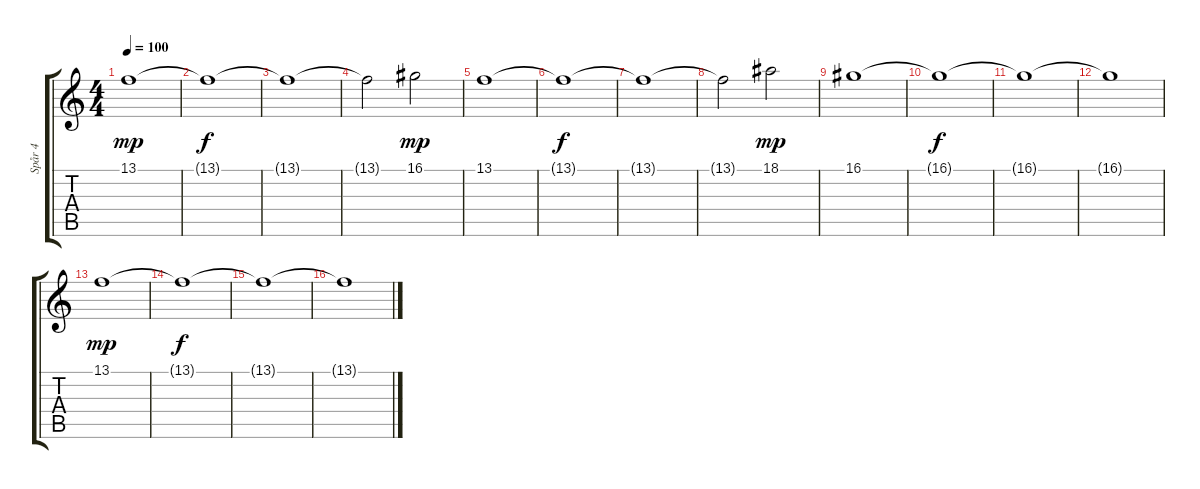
\track ("Spår 4" "Spår 4") {instrument stringensemble2}
\staff {score tabs}
\tuning (E4 B3 G3 D3 A2 E2) {hide}
\ts (4 4)
\tempo 100
\clef g2
\ks c
13.1.1{dy mp} |
13.1{t}.1{dy f} |
13.1{t}.1 |
13.1{t}.2 16.1.2{dy mp} |
13.1.1 |
13.1{t}.1{dy f} |
13.1{t}.1 |
13.1{t}.2 18.1.2{dy mp} |
16.1.1 |
16.1{t}.1{dy f} |
16.1{t}.1 |
16.1{t}.1 |
13.1.1{dy mp} |
13.1{t}.1{dy f} |
13.1{t}.1 |
13.1{t}.1
